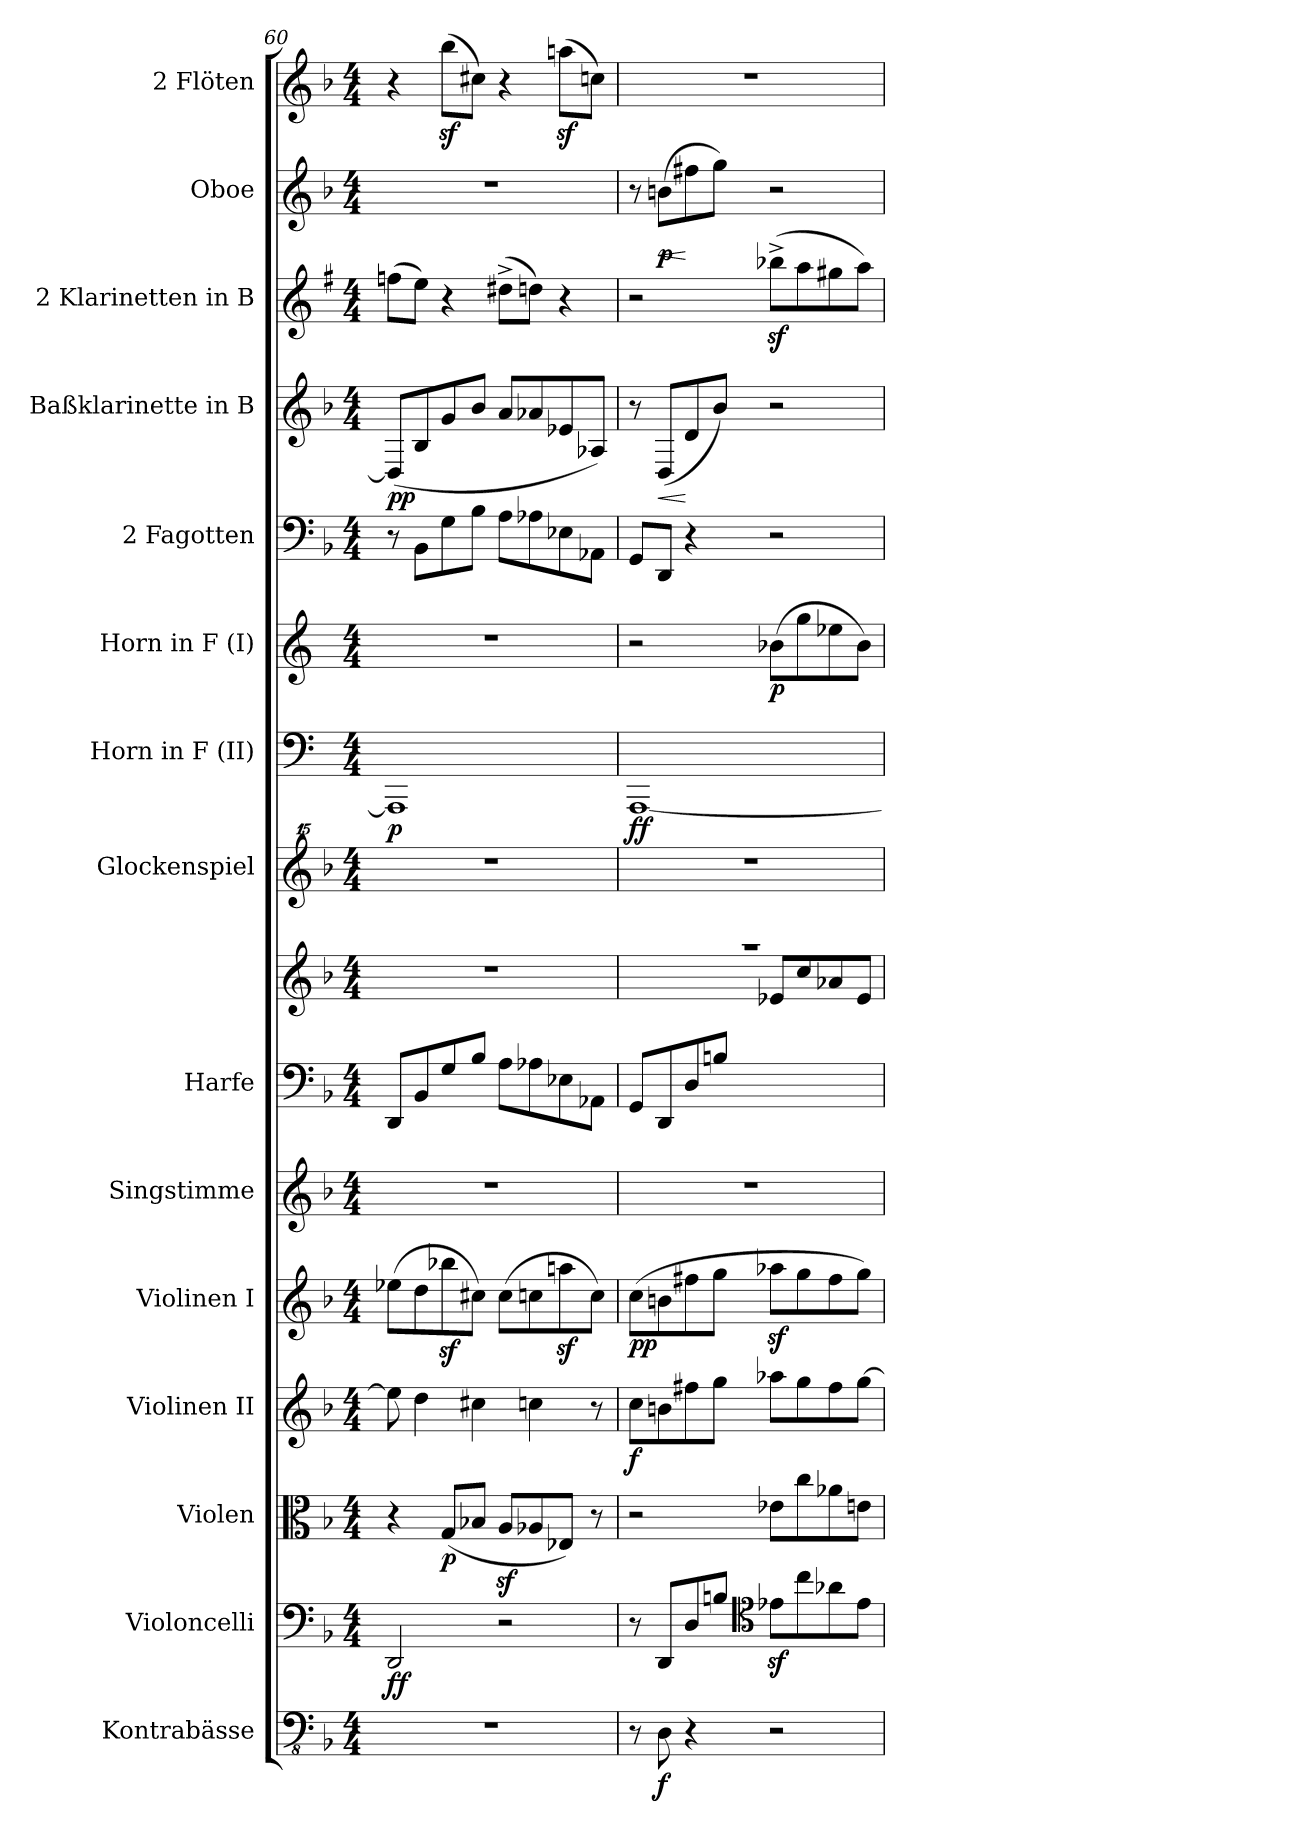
**kern	**dynam	**kern	**dynam	**kern	**dynam	**kern	**dynam	**kern	**dynam	**kern	**kern	**kern	**kern	**kern	**dynam	**kern	**dynam	**kern	**kern	**dynam	**kern	**kern	**dynam	**kern
*part15	*part15	*part14	*part14	*part13	*part13	*part12	*part12	*part11	*part11	*part10	*part9	*part9	*part8	*part7	*part7	*part6	*part6	*part5	*part4	*part4	*part3	*part2	*part2	*part1
*staff16	*staff16	*staff15	*staff15	*staff14	*staff14	*staff13	*staff13	*staff12	*staff12	*staff11	*staff10	*staff9	*staff8	*staff7	*staff7	*staff6	*staff6	*staff5	*staff4	*staff4	*staff3	*staff2	*staff2	*staff1
*I"Kontrabässe	*	*I"Violoncelli	*	*I"Violen	*	*I"Violinen II	*	*I"Violinen I	*	*I"Singstimme	*I"Harfe	*	*I"Glockenspiel	*I"Horn in F (II)	*	*I"Horn in F (I)	*	*I"2 Fagotten	*I"Baßklarinette in B	*	*I"2 Klarinetten in B	*I"Oboe	*	*I"2 Flöten
*I'Kb.	*	*I'Vc.	*	*	*	*I'Vl. II	*	*I'Vl. I	*	*I'Singst.	*I'Hf.	*	*I'Glk.	*I'Hr. II	*	*I'Hr. I	*	*I'Fg.	*I'Bklar. (B)	*	*I'Klar. (B)	*I'Ob.	*	*I'Fl.
*clefFv4	*	*clefF4	*	*clefC3	*	*clefG2	*	*clefG2	*	*clefG2	*clefF4	*clefG2	*clefG^^2	*clefF4	*	*clefG2	*	*clefF4	*clefG2	*	*clefG2	*clefG2	*	*clefG2
*	*	*	*	*	*	*	*	*	*	*	*	*	*	*ITrd4c7	*	*ITrd4c7	*	*	*ITrd8c14	*	*ITrd1c2	*	*	*
*k[b-]	*	*k[b-]	*	*k[b-]	*	*k[b-]	*	*k[b-]	*	*k[b-]	*k[b-]	*k[b-]	*k[b-]	*k[b-]	*	*k[b-]	*	*k[b-]	*k[b-]	*	*k[b-]	*k[b-]	*	*k[b-]
*M4/4	*	*M4/4	*	*M4/4	*	*M4/4	*	*M4/4	*	*M4/4	*M4/4	*M4/4	*M4/4	*M4/4	*	*M4/4	*	*M4/4	*M4/4	*	*M4/4	*M4/4	*	*M4/4
=60	=60	=60	=60	=60	=60	=60	=60	=60	=60	=60	=60	=60	=60	=60	=60	=60	=60	=60	=60	=60	=60	=60	=60	=60
!	!	!	!LO:DY:b	!	!	!	!	!	!	!	!	!	!	!	!LO:DY:b	!	!	!	!	!LO:DY:b	!	!	!	!
1r	.	2DD/	ff	4r	.	8ee-\]	.	(8ee-X\L	.	1r	8DD/L	1r	1r	1DDD]	p	1r	.	8r	(8DD/L]	pp	(8ee-X\L	1r	.	4r
.	.	.	.	.	.	4dd\	.	8dd\	.	.	8BB-/	.	.	.	.	.	.	8BB-\L	8BB-/	.	8dd\J)	.	.	.
!	!	!	!	!	!LO:DY:b	!	!	!	!	!	!	!	!	!	!	!	!	!	!	!	!	!	!	!
.	.	.	.	(8G/L	p	.	.	8bb-Xz<\	.	.	8G/	.	.	.	.	.	.	8G\	8G/	.	4r	.	.	(8bb-z<\L
.	.	.	.	8B-X/J	.	4cc#X\	.	8cc#X\J)	.	.	8B-/J	.	.	.	.	.	.	8B-\J	8B-/J	.	.	.	.	8cc#X\J)
.	.	2r	.	8Az</L	.	.	.	(8cc#\L	.	.	8A\L	.	.	.	.	.	.	8A\L	8A/L	.	(8cc#X^\L	.	.	4r
.	.	.	.	8A-X/	.	4ccn\	.	8ccn\	.	.	8A-X\	.	.	.	.	.	.	8A-X\	8A-X/	.	8ccn\J)	.	.	.
.	.	.	.	8E-X/J)	.	.	.	8aanz<\	.	.	8E-X\	.	.	.	.	.	.	8E-X\	8E-X/	.	4r	.	.	(8aanz<\L
.	.	.	.	8r	.	8r	.	8cc\J)	.	.	8AA-X\J	.	.	.	.	.	.	8AA-X\J	8AA-X/J)	.	.	.	.	8ccn\J)
=61	=61	=61	=61	=61	=61	=61	=61	=61	=61	=61	=61	=61	=61	=61	=61	=61	=61	=61	=61	=61	=61	=61	=61	=61
*	*	*	*	*	*	*	*	*	*	*	*	*^	*	*	*	*	*	*	*	*	*	*	*	*
!	!	!	!	!	!	!	!LO:DY:b	!	!LO:DY:b	!	!	!	!	!	!	!LO:DY:b	!	!	!	!	!	!	!	!	!
8r	.	8r	.	2r	.	8cc\L	f	(8cc\L	pp	1r	8GG/L	1r	2ryy	1r	[1DDD	ff	2r	.	8GG/L	8r	.	2r	8r	.	1r
!	!LO:DY:b	!	!	!	!	!	!	!	!	!	!	!	!	!	!	!	!	!	!	!	!LO:HP:b	!	!	!LO:HP:b	!
!	!	!	!	!	!	!	!	!	!	!	!	!	!	!	!	!	!	!	!	!	!	!	!	!LO:DY:n=1:b	!
8DD\	f	8DD/L	.	.	.	8bn\	.	8bn\	.	.	8DD/	.	.	.	.	.	.	.	8DD/J	(8DD/L	<	.	(8bn\L	< p	.
4r	.	8D/	.	.	.	8ff#X\	.	8ff#X\	.	.	8D/	.	.	.	.	.	.	.	4r	8D/	[	.	8ff#X\	[	.
.	.	8Bn/J	.	.	.	8gg\J	.	8gg\J	.	.	8Bn/J	.	.	.	.	.	.	.	.	8B-/J)	.	.	8gg\J)	.	.
*	*	*clefC4	*	*	*	*	*	*	*	*	*	*	*	*	*	*	*	*	*	*	*	*	*	*	*
!	!	!	!	!	!	!	!	!	!	!	!	!	!	!	!	!	!	!LO:DY:b	!	!	!	!	!	!	!
2r	.	8e-Xz<\L	.	8e-X\L	.	8aa-X\L	.	8aa-Xz<\L	.	.	2ryy	.	8e-X/L	.	.	.	(8e-X\L	p	2r	2r	.	(8aa-Xz<^\L	2r	.	.
.	.	8cc\	.	8cc\	.	8gg\	.	8gg\	.	.	.	.	8cc/	.	.	.	8cc\	.	.	.	.	8gg\	.	.	.
.	.	8a-X\	.	8a-X\	.	8ff#\	.	8ff#\	.	.	.	.	8a-X/	.	.	.	8a-X\	.	.	.	.	8ff#X\	.	.	.
.	.	8e-\J	.	8en\J	.	[8gg\J	.	8gg\J)	.	.	.	.	8e-/J	.	.	.	8e-\J)	.	.	.	.	8gg\J)	.	.	.
*	*	*	*	*	*	*	*	*	*	*	*	*v	*v	*	*	*	*	*	*	*	*	*	*	*	*
=	=	=	=	=	=	=	=	=	=	=	=	=	=	=	=	=	=	=	=	=	=	=	=	=
*-	*-	*-	*-	*-	*-	*-	*-	*-	*-	*-	*-	*-	*-	*-	*-	*-	*-	*-	*-	*-	*-	*-	*-	*-
